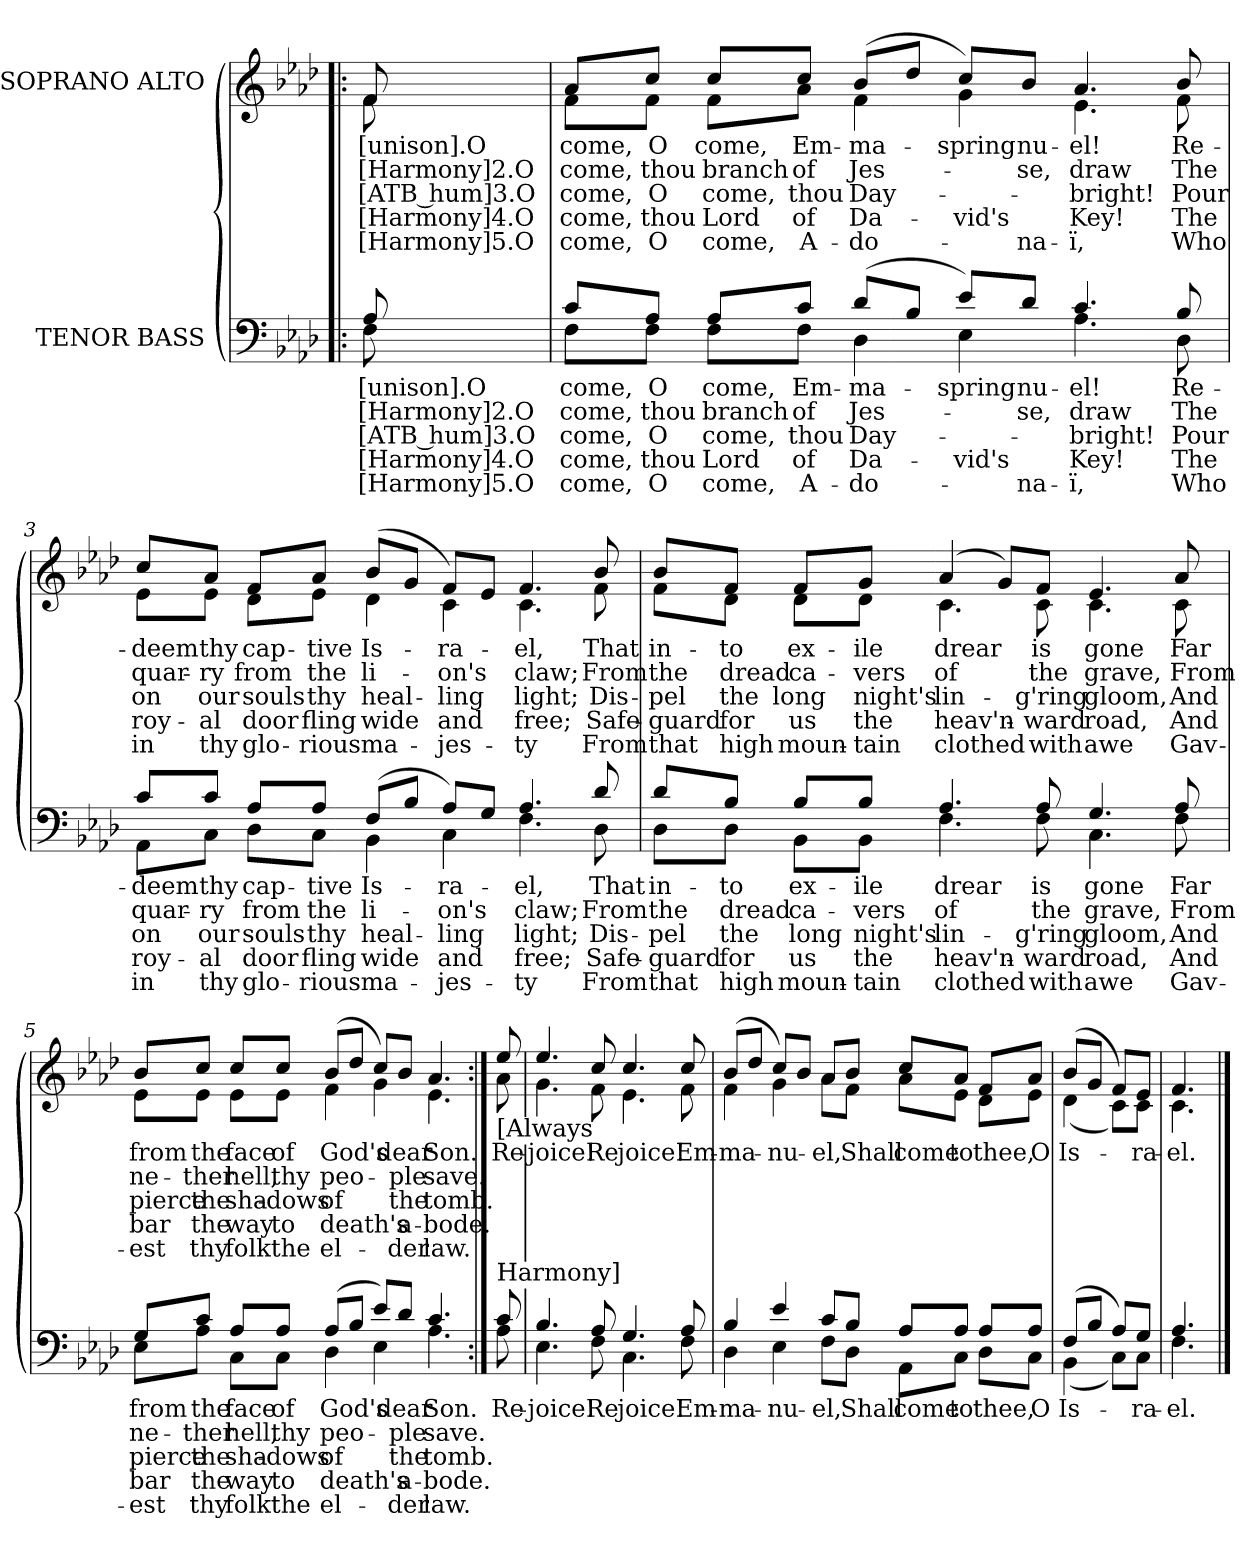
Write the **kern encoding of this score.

**kern	**text	**text	**text	**text	**text	**kern	**text	**text	**text	**text	**text
*part2	*part2	*part2	*part2	*part2	*part2	*part1	*part1	*part1	*part1	*part1	*part1
*staff2	*staff2	*staff2	*staff2	*staff2	*staff2	*staff1	*staff1	*staff1	*staff1	*staff1	*staff1
*I"TENOR BASS	*	*	*	*	*	*I"SOPRANO ALTO	*	*	*	*	*
*clefF4	*	*	*	*	*	*clefG2	*	*	*	*	*
*k[b-e-a-d-]	*	*	*	*	*	*k[b-e-a-d-]	*	*	*	*	*
*A-:	*	*	*	*	*	*A-:	*	*	*	*	*
=1!|:	=1!|:	=1!|:	=1!|:	=1!|:	=1!|:	=1!|:	=1!|:	=1!|:	=1!|:	=1!|:	=1!|:
!	!LO:LY:a:rj	!LO:LY:a:rj	!LO:LY:a:rj	!LO:LY:a:rj	!LO:LY:a:rj	!	!LO:LY:b:rj	!LO:LY:b:rj	!LO:LY:b:rj	!LO:LY:b:rj	!LO:LY:b:rj
*^	*	*	*	*	*	*^	*	*	*	*	*
8A-/	8F\	[unison].O	[Harmony]2.O	[ATB hum]3.O	[Harmony]4.O	[Harmony]5.O	8f/	8f\	[unison].O	[Harmony]2.O	[ATB hum]3.O	[Harmony]4.O	[Harmony]5.O
=2	=2	=2	=2	=2	=2	=2	=2	=2	=2	=2	=2	=2	=2
!	!	!LO:LY:a	!LO:LY:a	!LO:LY:a	!LO:LY:a	!LO:LY:a	!	!	!LO:LY:b	!LO:LY:b	!LO:LY:b	!LO:LY:b	!LO:LY:b
8c/L	8F\L	come,	come,	come,	come,	come,	8a-/L	8f\L	come,	come,	come,	come,	come,
!	!	!LO:LY:a	!LO:LY:a	!LO:LY:a	!LO:LY:a	!LO:LY:a	!	!	!LO:LY:b	!LO:LY:b	!LO:LY:b	!LO:LY:b	!LO:LY:b
8A-/J	8F\J	O	thou	O	thou	O	8cc/J	8f\J	O	thou	O	thou	O
!	!	!LO:LY:a	!LO:LY:a	!LO:LY:a	!LO:LY:a	!LO:LY:a	!	!	!LO:LY:b	!LO:LY:b	!LO:LY:b	!LO:LY:b	!LO:LY:b
8A-/L	8F\L	come,	branch	come,	Lord	come,	8cc/L	8f\L	come,	branch	come,	Lord	come,
!	!	!LO:LY:a	!LO:LY:a	!LO:LY:a	!LO:LY:a	!LO:LY:a	!	!	!LO:LY:b	!LO:LY:b	!LO:LY:b	!LO:LY:b	!LO:LY:b
8c/J	8F\J	Em-	of	thou	of	A-	8cc/J	8a-\J	Em-	of	thou	of	A-
!	!	!LO:LY:a	!LO:LY:a	!LO:LY:a	!LO:LY:a	!LO:LY:a	!	!	!LO:LY:b	!LO:LY:b	!LO:LY:b	!LO:LY:b	!LO:LY:b
(>8d-/L	4D-\	-ma-	Jes-	Day-	Da-	-do-	(>8b-/L	4f\	-ma-	Jes-	Day-	Da-	-do-
8B-/J	.	.	.	.	.	.	8dd-/J	.	.	.	.	.	.
!	!	!LO:LY:a	!	!	!LO:LY:a	!	!	!	!LO:LY:b	!	!	!LO:LY:b	!
8e-/L)	4E-\	-spring	.	.	-vid's	.	8cc/L)	4g\	-spring	.	.	-vid's	.
!	!	!LO:LY:a:rj	!LO:LY:a:rj	!	!	!LO:LY:a:rj	!	!	!LO:LY:b:rj	!LO:LY:b:rj	!	!	!LO:LY:b:rj
8d-/J	.	nu-	-se,	.	.	-na-	8b-/J	.	nu-	-se,	.	.	-na-
!	!	!LO:LY:a	!LO:LY:a	!LO:LY:a	!LO:LY:a	!LO:LY:a	!	!	!LO:LY:b	!LO:LY:b	!LO:LY:b	!LO:LY:b	!LO:LY:b
4.c/	4.A-\	-el!	draw	-bright!	Key!	-ï,	4.a-/	4.e-\	-el!	draw	-bright!	Key!	-ï,
!	!	!LO:LY:a	!LO:LY:a	!LO:LY:a	!LO:LY:a	!LO:LY:a	!	!	!LO:LY:b	!LO:LY:b	!LO:LY:b	!LO:LY:b	!LO:LY:b
8B-/	8D-\	Re-	The	Pour	The	Who	8b-/	8f\	Re-	The	Pour	The	Who
!!LO:LB:g=z	!!
=3	=3	=3	=3	=3	=3	=3	=3	=3	=3	=3	=3	=3	=3
!	!	!LO:LY:a	!LO:LY:a	!LO:LY:a	!LO:LY:a	!LO:LY:a	!	!	!LO:LY:b	!LO:LY:b	!LO:LY:b	!LO:LY:b	!LO:LY:b
8c/L	8AA-\L	-deem	quar-	on	roy-	in	8cc/L	8e-\L	-deem	quar-	on	roy-	in
!	!	!LO:LY:a	!LO:LY:a	!LO:LY:a	!LO:LY:a	!LO:LY:a	!	!	!LO:LY:b	!LO:LY:b	!LO:LY:b	!LO:LY:b	!LO:LY:b
8c/J	8C\J	thy	-ry	our	-al	thy	8a-/J	8e-\J	thy	-ry	our	-al	thy
!	!	!LO:LY:a	!LO:LY:a	!LO:LY:a	!LO:LY:a	!LO:LY:a	!	!	!LO:LY:b	!LO:LY:b	!LO:LY:b	!LO:LY:b	!LO:LY:b
8A-/L	8D-\L	cap-	from	souls	door	glo-	8f/L	8d-\L	cap-	from	souls	door	glo-
!	!	!LO:LY:a	!LO:LY:a	!LO:LY:a	!LO:LY:a	!LO:LY:a	!	!	!LO:LY:b	!LO:LY:b	!LO:LY:b	!LO:LY:b	!LO:LY:b
8A-/J	8C\J	-tive	the	thy	fling	-rious	8a-/J	8e-\J	-tive	the	thy	fling	-rious
!	!	!LO:LY:a	!LO:LY:a	!LO:LY:a	!LO:LY:a	!LO:LY:a	!	!	!LO:LY:b	!LO:LY:b	!LO:LY:b	!LO:LY:b	!LO:LY:b
(>8F/L	4BB-\	Is-	li-	heal-	wide	ma-	(>8b-/L	4d-\	Is-	li-	heal-	wide	ma-
8B-/J	.	.	.	.	.	.	8g/J	.	.	.	.	.	.
!	!	!LO:LY:a	!LO:LY:a	!LO:LY:a	!LO:LY:a	!LO:LY:a	!	!	!LO:LY:b	!LO:LY:b	!LO:LY:b	!LO:LY:b	!LO:LY:b
8A-/L)	4C\	-ra-	-on's	-ling	and	-jes-	8f/L)	4c\	-ra-	-on's	-ling	and	-jes-
8G/J	.	.	.	.	.	.	8e-/J	.	.	.	.	.	.
!	!	!LO:LY:a	!LO:LY:a	!LO:LY:a	!LO:LY:a	!LO:LY:a	!	!	!LO:LY:b	!LO:LY:b	!LO:LY:b	!LO:LY:b	!LO:LY:b
4.A-/	4.F\	-el,	claw;	light;	free;	-ty	4.f/	4.c\	-el,	claw;	light;	free;	-ty
!	!	!LO:LY:a	!LO:LY:a	!LO:LY:a	!LO:LY:a	!LO:LY:a	!	!	!LO:LY:b	!LO:LY:b	!LO:LY:b	!LO:LY:b	!LO:LY:b
8d-/	8D-\	That	From	Dis-	Safe-	From	8b-/	8f\	That	From	Dis-	Safe-	From
=4	=4	=4	=4	=4	=4	=4	=4	=4	=4	=4	=4	=4	=4
!	!	!LO:LY:a	!LO:LY:a	!LO:LY:a	!LO:LY:a	!LO:LY:a	!	!	!LO:LY:b	!LO:LY:b	!LO:LY:b	!LO:LY:b	!LO:LY:b
8d-/L	8D-\L	in-	the	-pel	-guard	that	8b-/L	8f\L	in-	the	-pel	-guard	that
!	!	!LO:LY:a	!LO:LY:a	!LO:LY:a	!LO:LY:a	!LO:LY:a	!	!	!LO:LY:b	!LO:LY:b	!LO:LY:b	!LO:LY:b	!LO:LY:b
8B-/J	8D-\J	-to	dread	the	for	high	8f/J	8d-\J	-to	dread	the	for	high
!	!	!LO:LY:a	!LO:LY:a	!LO:LY:a	!LO:LY:a	!LO:LY:a	!	!	!LO:LY:b	!LO:LY:b	!LO:LY:b	!LO:LY:b	!LO:LY:b
8B-/L	8BB-\L	ex-	ca-	long	us	moun-	8f/L	8d-\L	ex-	ca-	long	us	moun-
!	!	!LO:LY:a	!LO:LY:a	!LO:LY:a	!LO:LY:a	!LO:LY:a	!	!	!LO:LY:b	!LO:LY:b	!LO:LY:b	!LO:LY:b	!LO:LY:b
8B-/J	8BB-\J	-ile	-vers	night's	the	-tain	8g/J	8d-\J	-ile	-vers	night's	the	-tain
!	!	!LO:LY:a	!LO:LY:a	!LO:LY:a	!LO:LY:a	!LO:LY:a	!	!	!LO:LY:b	!LO:LY:b	!LO:LY:b	!LO:LY:b	!LO:LY:b
4.A-/	4.F\	drear	of	lin-	heav'n-	clothed	(4a-/	4.c\	drear	of	lin-	heav'n-	clothed
.	.	.	.	.	.	.	8g/L)	.	.	.	.	.	.
!	!	!LO:LY:a	!LO:LY:a	!LO:LY:a	!LO:LY:a	!LO:LY:a	!	!	!LO:LY:b	!LO:LY:b	!LO:LY:b	!LO:LY:b	!LO:LY:b
8A-/	8F\	is	the	-g'ring	-ward	with	8f/J	8c\	is	the	-g'ring	-ward	with
!	!	!LO:LY:a	!LO:LY:a	!LO:LY:a	!LO:LY:a	!LO:LY:a	!	!	!LO:LY:b	!LO:LY:b	!LO:LY:b	!LO:LY:b	!LO:LY:b
4.G/	4.C\	gone	grave,	gloom,	road,	awe	4.e-/	4.c\	gone	grave,	gloom,	road,	awe
!	!	!LO:LY:a	!LO:LY:a	!LO:LY:a	!LO:LY:a	!LO:LY:a	!	!	!LO:LY:b	!LO:LY:b	!LO:LY:b	!LO:LY:b	!LO:LY:b
8A-/	8F\	Far	From	And	And	Gav-	8a-/	8c\	Far	From	And	And	Gav-
!!LO:LB:g=z	!!
=5	=5	=5	=5	=5	=5	=5	=5	=5	=5	=5	=5	=5	=5
!	!	!LO:LY:a	!LO:LY:a	!LO:LY:a	!LO:LY:a	!LO:LY:a	!	!	!LO:LY:b	!LO:LY:b	!LO:LY:b	!LO:LY:b	!LO:LY:b
8G/L	8E-\L	from	ne-	pierce	bar	-est	8b-/L	8e-\L	from	ne-	pierce	bar	-est
!	!	!LO:LY:a	!LO:LY:a	!LO:LY:a	!LO:LY:a	!LO:LY:a	!	!	!LO:LY:b	!LO:LY:b	!LO:LY:b	!LO:LY:b	!LO:LY:b
8c/J	8A-\J	the	-ther	the	the	thy	8cc/J	8e-\J	the	-ther	the	the	thy
!	!	!LO:LY:a	!LO:LY:a	!LO:LY:a	!LO:LY:a	!LO:LY:a	!	!	!LO:LY:b	!LO:LY:b	!LO:LY:b	!LO:LY:b	!LO:LY:b
8A-/L	8C\L	face	hell,	sha-	way	folk	8cc/L	8e-\L	face	hell,	sha-	way	folk
!	!	!LO:LY:a	!LO:LY:a	!LO:LY:a	!LO:LY:a	!LO:LY:a	!	!	!LO:LY:b	!LO:LY:b	!LO:LY:b	!LO:LY:b	!LO:LY:b
8A-/J	8C\J	of	thy	-dows	to	the	8cc/J	8e-\J	of	thy	-dows	to	the
!	!	!LO:LY:a	!LO:LY:a	!LO:LY:a	!LO:LY:a	!LO:LY:a	!	!	!LO:LY:b	!LO:LY:b	!LO:LY:b	!LO:LY:b	!LO:LY:b
(>8A-/L	4D-\	God's	peo-	of	death's	el-	(>8b-/L	4f\	God's	peo-	of	death's	el-
8B-/J	.	.	.	.	.	.	8dd-/J	.	.	.	.	.	.
8e-/L)	4E-\	.	.	.	.	.	8cc/L)	4g\	.	.	.	.	.
!	!	!LO:LY:a:rj	!LO:LY:a:rj	!LO:LY:a:rj	!LO:LY:a:rj	!LO:LY:a:rj	!	!	!LO:LY:b:rj	!LO:LY:b:rj	!LO:LY:b:rj	!LO:LY:b:rj	!LO:LY:b:rj
8d-/J	.	dear	-ple	the	a-	-der	8b-/J	.	dear	-ple	the	a-	-der
!	!	!LO:LY:a	!LO:LY:a	!LO:LY:a	!LO:LY:a	!LO:LY:a	!	!	!LO:LY:b	!LO:LY:b	!LO:LY:b	!LO:LY:b	!LO:LY:b
4.c/	4.A-\	Son.	save.	tomb.	-bode.	law.	4.a-/	4.e-\	Son.	save.	tomb.	-bode.	law.
!!LO:LB:g=z	!!
=6:|!	=6:|!	=6:|!	=6:|!	=6:|!	=6:|!	=6:|!	=6:|!	=6:|!	=6:|!	=6:|!	=6:|!	=6:|!	=6:|!
!	!	!	!	!	!	!	!LO:TX:b:t=[Always	!	!	!	!	!	!
!LO:TX:a:t=Harmony]	!	!	!	!	!	!	!	!	!	!	!	!	!
!	!	!LO:LY:a	!	!	!	!	!	!	!LO:LY:b	!	!	!	!
8c/	8A-\	Re-	.	.	.	.	8ee-/	8a-\	Re-	.	.	.	.
=7	=7	=7	=7	=7	=7	=7	=7	=7	=7	=7	=7	=7	=7
!	!	!LO:LY:a	!	!	!	!	!	!	!LO:LY:b	!	!	!	!
4.B-/	4.E-\	-joice!	.	.	.	.	4.ee-/	4.g\	-joice!	.	.	.	.
!	!	!LO:LY:a	!	!	!	!	!	!	!LO:LY:b	!	!	!	!
8A-/	8F\	Re	.	.	.	.	8cc/	8f\	Re	.	.	.	.
!	!	!LO:LY:a	!	!	!	!	!	!	!LO:LY:b	!	!	!	!
4.G/	4.C\	joice!	.	.	.	.	4.cc/	4.e-\	joice!	.	.	.	.
!	!	!LO:LY:a	!	!	!	!	!	!	!LO:LY:b	!	!	!	!
8A-/	8F\	Em-	.	.	.	.	8cc/	8f\	Em-	.	.	.	.
=8	=8	=8	=8	=8	=8	=8	=8	=8	=8	=8	=8	=8	=8
!	!	!LO:LY:a	!	!	!	!	!	!	!LO:LY:b	!	!	!	!
4B-/	4D-\	-ma-	.	.	.	.	(>8b-/L	4f\	-ma-	.	.	.	.
.	.	.	.	.	.	.	8dd-/J	.	.	.	.	.	.
!	!	!LO:LY:a	!	!	!	!	!	!	!LO:LY:b	!	!	!	!
4e-/	4E-\	-nu-	.	.	.	.	8cc/L)	4g\	-nu-	.	.	.	.
.	.	.	.	.	.	.	8b-/J	.	.	.	.	.	.
!	!	!LO:LY:a	!	!	!	!	!	!	!LO:LY:b	!	!	!	!
8c/L	8F\L	-el,	.	.	.	.	8a-/L	8a-\L	-el,	.	.	.	.
!	!	!LO:LY:a	!	!	!	!	!	!	!LO:LY:b	!	!	!	!
8B-/J	8D-\J	Shall	.	.	.	.	8b-/J	8f\J	Shall	.	.	.	.
!	!	!LO:LY:a	!	!	!	!	!	!	!LO:LY:b	!	!	!	!
8A-/L	8AA-\L	come	.	.	.	.	8cc/L	8a-\L	come	.	.	.	.
!	!	!LO:LY:a	!	!	!	!	!	!	!LO:LY:b	!	!	!	!
8A-/J	8C\J	to	.	.	.	.	8a-/J	8e-\J	to	.	.	.	.
!	!	!LO:LY:a	!	!	!	!	!	!	!LO:LY:b	!	!	!	!
8A-/L	8D-\L	thee,	.	.	.	.	8f/L	8d-\L	thee,	.	.	.	.
!	!	!LO:LY:a	!	!	!	!	!	!	!LO:LY:b	!	!	!	!
8A-/J	8C\J	O	.	.	.	.	8a-/J	8e-\J	O	.	.	.	.
=9	=9	=9	=9	=9	=9	=9	=9	=9	=9	=9	=9	=9	=9
!	!	!LO:LY:a	!	!	!	!	!	!	!LO:LY:b	!	!	!	!
(>8F/L	(<4BB-\	Is-	.	.	.	.	(>8b-/L	(<4d-\	Is-	.	.	.	.
8B-/J	.	.	.	.	.	.	8g/J	.	.	.	.	.	.
8A-/L)	8C\L)	.	.	.	.	.	8f/L)	8c\L)	.	.	.	.	.
!	!	!LO:LY:a	!	!	!	!	!	!	!LO:LY:b	!	!	!	!
8G/J	8C\J	-ra-	.	.	.	.	8e-/J	8c\J	-ra-	.	.	.	.
=10	=10	=10	=10	=10	=10	=10	=10	=10	=10	=10	=10	=10	=10
!	!	!LO:LY:a	!	!	!	!	!	!	!LO:LY:b	!	!	!	!
4.A-/	4.F\	-el.	.	.	.	.	4.f/	4.c\	-el.	.	.	.	.
*v	*v	*	*	*	*	*	*	*	*	*	*	*	*
*	*	*	*	*	*	*v	*v	*	*	*	*	*
==	==	==	==	==	==	==	==	==	==	==	==
*-	*-	*-	*-	*-	*-	*-	*-	*-	*-	*-	*-
